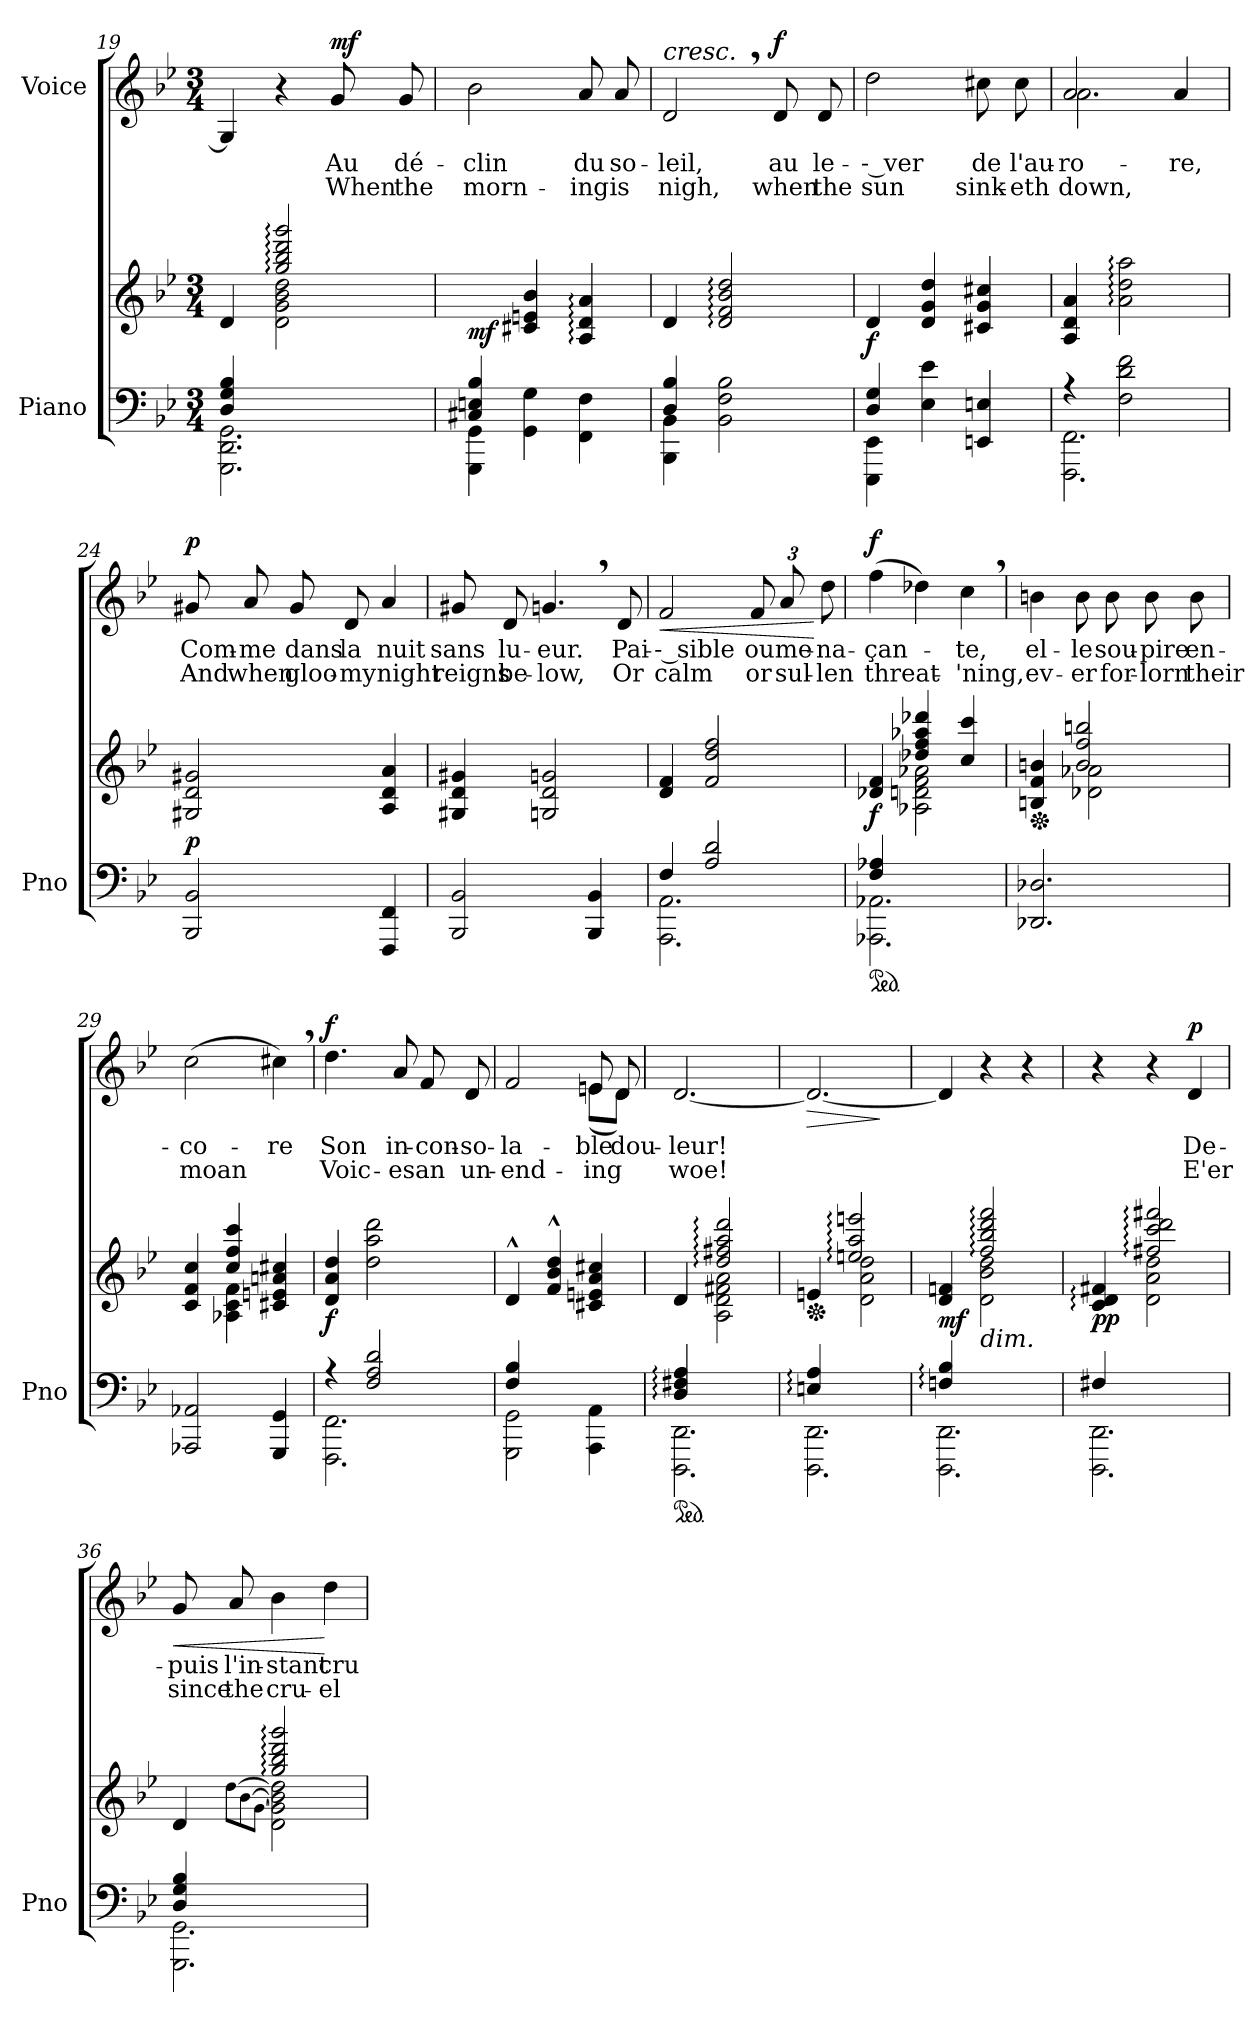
**kern	**kern	**dynam	**kern	**text	**text	**dynam
*part2	*part2	*part2	*part1	*part1	*part1	*part1
*staff3	*staff2	*staff2/3	*staff1	*staff1	*staff1	*staff1
*I"Piano	*	*	*I"Voice	*	*	*
*I'Pno	*	*	*	*	*	*
!!LO:PB:g=z
*clefF4	*clefG2	*	*clefG2	*	*	*
*k[b-e-]	*k[b-e-]	*	*k[b-e-]	*	*	*
*M3/4	*M3/4	*	*M3/4	*	*	*
=19	=19	=19	=19	=19	=19	=19
*^	*^	*	*	*	*	*
4D/ 4G/ 4B-/	2.GGG\ 2.DD\ 2.GG\	4d/	4ryy	.	4G/]	.	.	.
2ryy	.	2gg/: 2bb-/: 2ddd/: 2ggg/:	2d\ 2g\ 2b-\ 2dd\	.	4r	.	.	.
!	!	!	!	!	!	!LO:LY:b	!LO:LY:b	!LO:DY:a
.	.	.	.	.	8g/	Au	When	mf
!	!	!	!	!	!	!LO:LY:b	!LO:LY:b	!
.	.	.	.	.	8g/	dé-	the	.
*	*	*v	*v	*	*	*	*	*
=20	=20	=20	=20	=20	=20	=20	=20
!	!	!	!LO:DY:b	!	!LO:LY:b	!LO:LY:b	!
4C#X/ 4En/ 4B-/	4GGG\ 4GG\	4ryy	mf	2b-\	-clin	morn-	.
2ryy	4GG\ 4G\	4c#X/ 4en/ 4b-/	.	.	.	.	.
!	!	!	!	!	!LO:LY:b	!LO:LY:b	!
.	4FF\ 4F\	4A/: 4d/: 4a/:	.	8a/	du	-ing	.
!	!	!	!	!	!LO:LY:b	!LO:LY:b	!
.	.	.	.	8a/	so-	is	.
=21	=21	=21	=21	=21	=21	=21	=21
!	!	!	!	!LO:TX:a:i:t=cresc.	!	!	!
!	!	!	!	!	!LO:LY:b	!LO:LY:b	!
4D/ 4B-/	4BBB-\ 4BB-\	4d:/	.	2d,/	-leil,	nigh,	.
4ryy	2BB-\ 2F\ 2B-\	2d/: 2f/: 2b-/: 2dd/:	.	.	.	.	.
!	!	!	!	!	!LO:LY:b	!LO:LY:b	!LO:DY:a
4ryy	.	.	.	8d/	au	when	f
!	!	!	!	!	!LO:LY:b	!LO:LY:b	!
.	.	.	.	8d/	le-	the	.
!!LO:PB:g=z
=22	=22	=22	=22	=22	=22	=22	=22
!	!	!	!LO:DY:b	!	!LO:LY:b	!LO:LY:b	!
4D/ 4G/	4EEE-\ 4EE-\	4d/	f	2dd\	-- ver	sun	.
4E-\ 4e-\	2ryy	4d/ 4g/ 4dd/	.	.	.	.	.
!	!	!	!	!	!LO:LY:b	!LO:LY:b	!
4EEn/ 4En/	.	4c#X/ 4g/ 4cc#X/	.	8cc#X\	de	sink-	.
!	!	!	!	!	!LO:LY:b	!LO:LY:b	!
.	.	.	.	8cc#\	l'au-	-eth	.
=23	=23	=23	=23	=23	=23	=23	=23
!	!	!	!	!	!LO:LY:b	!LO:LY:b	!
*	*	*	*	*^	*	*	*
4r	2.FFF\ 2.FF\	4A/ 4d/ 4a/	.	2a/	2.a\	-ro-	down,	.
2F\ 2d\ 2f\	.	2a\: 2dd\: 2aa\:	.	.	.	.	.	.
!	!	!	!	!	!	!LO:LY:b	!	!
.	.	.	.	4a/	.	-re,	.	.
*v	*v	*	*	*v	*v	*	*	*
=24	=24	=24	=24	=24	=24	=24
!	!	!LO:DY:a=2	!	!LO:LY:b	!LO:LY:b	!LO:DY:a
2BBB-/ 2BB-/	2G#X/ 2d/ 2g#X/	p	8g#X/	Com-	And	p
!	!	!	!	!LO:LY:b	!LO:LY:b	!
.	.	.	8a/	-me	when	.
!	!	!	!	!LO:LY:b	!LO:LY:b	!
.	.	.	8g#/	dans	gloo-	.
!	!	!	!	!LO:LY:b	!LO:LY:b	!
.	.	.	8d/	la	-my	.
!	!	!	!	!LO:LY:b	!LO:LY:b	!
4FFF/ 4FF/	4A/ 4d/ 4a/	.	4a/	nuit	night	.
=25	=25	=25	=25	=25	=25	=25
!	!	!	!	!LO:LY:b	!LO:LY:b	!
2BBB-/ 2BB-/	4G#X/ 4d/ 4g#X/	.	8g#X/	sans	reigns	.
!	!	!	!	!LO:LY:b	!LO:LY:b	!
.	.	.	8d/	lu-	be-	.
!	!	!	!	!LO:LY:b	!LO:LY:b	!
.	2Gn/ 2d/ 2gn/	.	4.gn,/	-eur.	-low,	.
4BBB-/ 4BB-/	.	.	.	.	.	.
!	!	!	!	!LO:LY:b	!LO:LY:b	!
.	.	.	8d/	Pai-	Or	.
!!LO:LB:g=z
=26	=26	=26	=26	=26	=26	=26
*^	*	*	*	*	*	*
!	!	!	!	!	!LO:LY:b	!LO:LY:b	!LO:HP:b
4F/	2.AAA\ 2.AA\	4d/ 4f/	.	2f/	-- sible	calm	<
2A/ 2d/	.	2f/ 2dd/ 2ff/	.	.	.	.	.
*	*	*	*	*Xbrackettup	*	*	*
!	!	!	!	!	!LO:LY:b	!LO:LY:b	!
.	.	.	.	12f/	ou	or	.
!	!	!	!	!	!LO:LY:b	!LO:LY:b	!
.	.	.	.	12a/	me-	sul-	.
!	!	!	!	!	!LO:LY:b	!LO:LY:b	!
.	.	.	.	12dd\	-na-	-len	[
=27	=27	=27	=27	=27	=27	=27	=27
*ped	*	*	*	*	*	*	*
*	*	*^	*	*	*	*	*
!	!	!	!	!LO:DY:a=2	!	!LO:LY:b	!LO:LY:b	!LO:DY:a
4F/ 4A-X/	2.AAA-X\ 2.AA-X\	4d-X/ 4f/	4ryy	f	(>4ff\	-çan-	threat-	f
2ryy	.	4dd-X/ 4ff/ 4aa-X/ 4ddd-X/	2A-X\ 2d\ 2f\ 2a-X\	.	4dd-X\)	.	.	.
!	!	!	!	!	!	!LO:LY:b	!LO:LY:b	!
.	.	4cc/ 4ccc/	.	.	4cc,\	-te,	-'ning,	.
*v	*v	*	*	*	*	*	*	*
=28	=28	=28	=28	=28	=28	=28	=28
*	*Xped	*	*	*	*	*	*
!	!	!	!	!	!LO:LY:b	!LO:LY:b	!
2.DD-X/ 2.D-X/	4Bn/ 4f/ 4bn/	4ryy	.	4bn\	el-	ev-	.
!	!	!	!	!	!LO:LY:b	!LO:LY:b	!
.	2b/ 2ff/ 2bbn/	2d-X\ 2a-X\	.	8b\	-le	-er	.
!	!	!	!	!	!LO:LY:b	!LO:LY:b	!
.	.	.	.	8b\	sou-	for-	.
!	!	!	!	!	!LO:LY:b	!LO:LY:b	!
.	.	.	.	8b\	-pire	-lorn	.
!	!	!	!	!	!LO:LY:b	!LO:LY:b	!
.	.	.	.	8b\	en-	their	.
=29	=29	=29	=29	=29	=29	=29	=29
!	!	!	!	!	!LO:LY:b	!LO:LY:b	!
2AAA-X/ 2AA-X/	4c/ 4f/ 4cc/	4ryy	.	(>2cc\	-co-	moan	.
.	4cc/ 4ff/ 4ccc/	4A-X\ 4c\ 4f\	.	.	.	.	.
!	!	!	!	!	!LO:LY:b	!	!
4GGG/ 4GG/	4c#X/ 4en/ 4an/ 4cc#X/	4ryy	.	4cc#X,\)	-re	.	.
!!LO:LB:g=z
=30	=30	=30	=30	=30	=30	=30	=30
*^	*	*	*	*	*	*	*
!	!	!	!	!LO:DY:b	!	!LO:LY:b	!LO:LY:b	!LO:DY:a
*	*	*v	*v	*	*	*	*	*
4r	2.FFF\ 2.FF\	4d/ 4a/ 4dd/	f	4.dd\	Son	Voic-	f
2F/ 2A/ 2d/	.	2dd\ 2aa\ 2ddd\	.	.	.	.	.
!	!	!	!	!	!LO:LY:b	!LO:LY:b	!
.	.	.	.	8a/	in-	-es	.
!	!	!	!	!	!LO:LY:b	!LO:LY:b	!
.	.	.	.	8f/	-con-	an	.
!	!	!	!	!	!LO:LY:b	!LO:LY:b	!
.	.	.	.	8d/	-so-	un-	.
=31	=31	=31	=31	=31	=31	=31	=31
!	!	!	!	!	!LO:LY:b	!LO:LY:b	!
*	*	*	*	*^	*	*	*
4F/ 4B-/	2GGG\ 2GG\	4d^^/	.	2f/	2ryy	-la-	-end-	.
2ryy	.	4f/^^ 4b-/^^ 4dd/^^	.	.	.	.	.	.
!	!	!	!	!	!	!LO:LY:b	!LO:LY:b	!
.	4AAA\ 4AA\	4c#X/ 4en/ 4a/ 4cc#X/	.	8en/	(<8e\L	-ble	-ing	.
!	!	!	!	!	!	!LO:LY:b	!	!
.	.	.	.	8d/	8d\J)	dou-	.	.
*	*	*	*	*v	*v	*	*	*
=32	=32	=32	=32	=32	=32	=32	=32
*ped	*	*	*	*	*	*	*
*	*	*^	*	*^	*	*	*
!	!	!	!	!	!	!	!LO:LY:b	!LO:LY:b	!
*	*	*	*	*	*v	*v	*	*	*
4D/: 4F#X/: 4A/:	2.DDD\ 2.DD\	4d/	4ryy	.	[2.d/	-leur!	woe!	.
2ryy	.	2dd/: 2ff#X/: 2aa/: 2ddd/:	2A\ 2d\ 2f#X\ 2a\	.	.	.	.	.
=33	=33	=33	=33	=33	=33	=33	=33	=33
*	*	*Xped	*	*	*	*	*	*
!	!	!	!	!	!	!	!	!LO:HP:b
4En/: 4A/:	2.DDD\ 2.DD\	4en/	4ryy	.	2.d/_	.	.	>
2ryy	.	2een/: 2aa/: 2eeen/:	2d\ 2a\ 2dd\	.	.	.	.	.
*v	*v	*	*	*	*	*	*	*
*	*v	*v	*	*	*	*	*
.	.	.	.	.	.	]
!!LO:PB:g=z
=34	=34	=34	=34	=34	=34	=34
*^	*^	*	*	*	*	*
!	!	!	!	!LO:DY:b	!	!	!	!
4Fn/: 4B-/:	2.DDD\ 2.DD\	4d/ 4fn/	4ryy	mf	4d/]	.	.	.
!	!	!LO:TX:b:i:t=dim.	!	!	!	!	!	!
2ryy	.	2ff/: 2bb-/: 2ddd/: 2fff/:	2d\ 2b-\ 2dd\	.	4r	.	.	.
.	.	.	.	.	4r	.	.	.
=35	=35	=35	=35	=35	=35	=35	=35	=35
!	!	!	!	!LO:DY:b	!	!	!	!
4F#X/	2.DDD\ 2.DD\	4c/: 4d/: 4f#X/:	4ryy	pp	4r	.	.	.
2ryy	.	2ff#X/: 2ccc/: 2ddd/: 2fff#X/:	2d\ 2a\ 2dd\	.	4r	.	.	.
!	!	!	!	!	!	!LO:LY:b	!LO:LY:b	!LO:DY:a
.	.	.	.	.	4d/	De-	E'er	p
=36	=36	=36	=36	=36	=36	=36	=36	=36
!	!	!	!	!	!	!LO:LY:b	!LO:LY:b	!LO:HP:b
4D/ 4G/ 4B-/	2.GGG\ 2.GG\	4d:/	4ryy	.	8g/	-puis	since	<
!	!	!	!	!	!	!LO:LY:b	!LO:LY:b	!
.	.	.	.	.	8a/	l'in-	the	.
.	.	.	[8qdd\L	.	.	.	.	.
.	.	.	[8qb-\	.	.	.	.	.
.	.	.	[8qg\J	.	.	.	.	.
!	!	!	!	!	!	!LO:LY:b	!LO:LY:b	!
2ryy	.	2gg/: 2bb-/: 2ddd/: 2ggg/:	2d\ 2g\] 2b-\] 2dd\]	.	4b-\	-stant	cru-	.
!	!	!	!	!	!	!LO:LY:b	!LO:LY:b	!
.	.	.	.	.	4dd\	cru-	-el	[
*v	*v	*	*	*	*	*	*	*
*	*v	*v	*	*	*	*	*
=	=	=	=	=	=	=
*-	*-	*-	*-	*-	*-	*-
